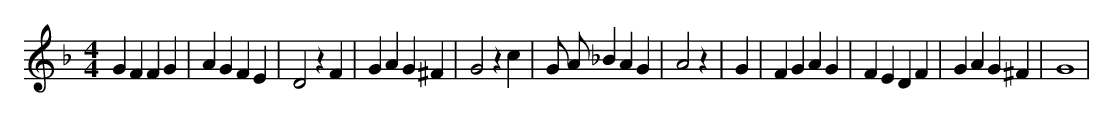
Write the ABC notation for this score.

X:1
M:4/4
L:1/8
K:F
G2 F2 F2 G2 | A2 G2 F2 E2 | D4 z2 F2 | G2 A2 G2 ^F2 | G4 z2 c2 | G A _B2 A2 G2 | A4 z2 | G2 | F2 G2 A2 G2 | F2 E2 D2 F2 | G2 A2 G2 ^F2 | G8 |
